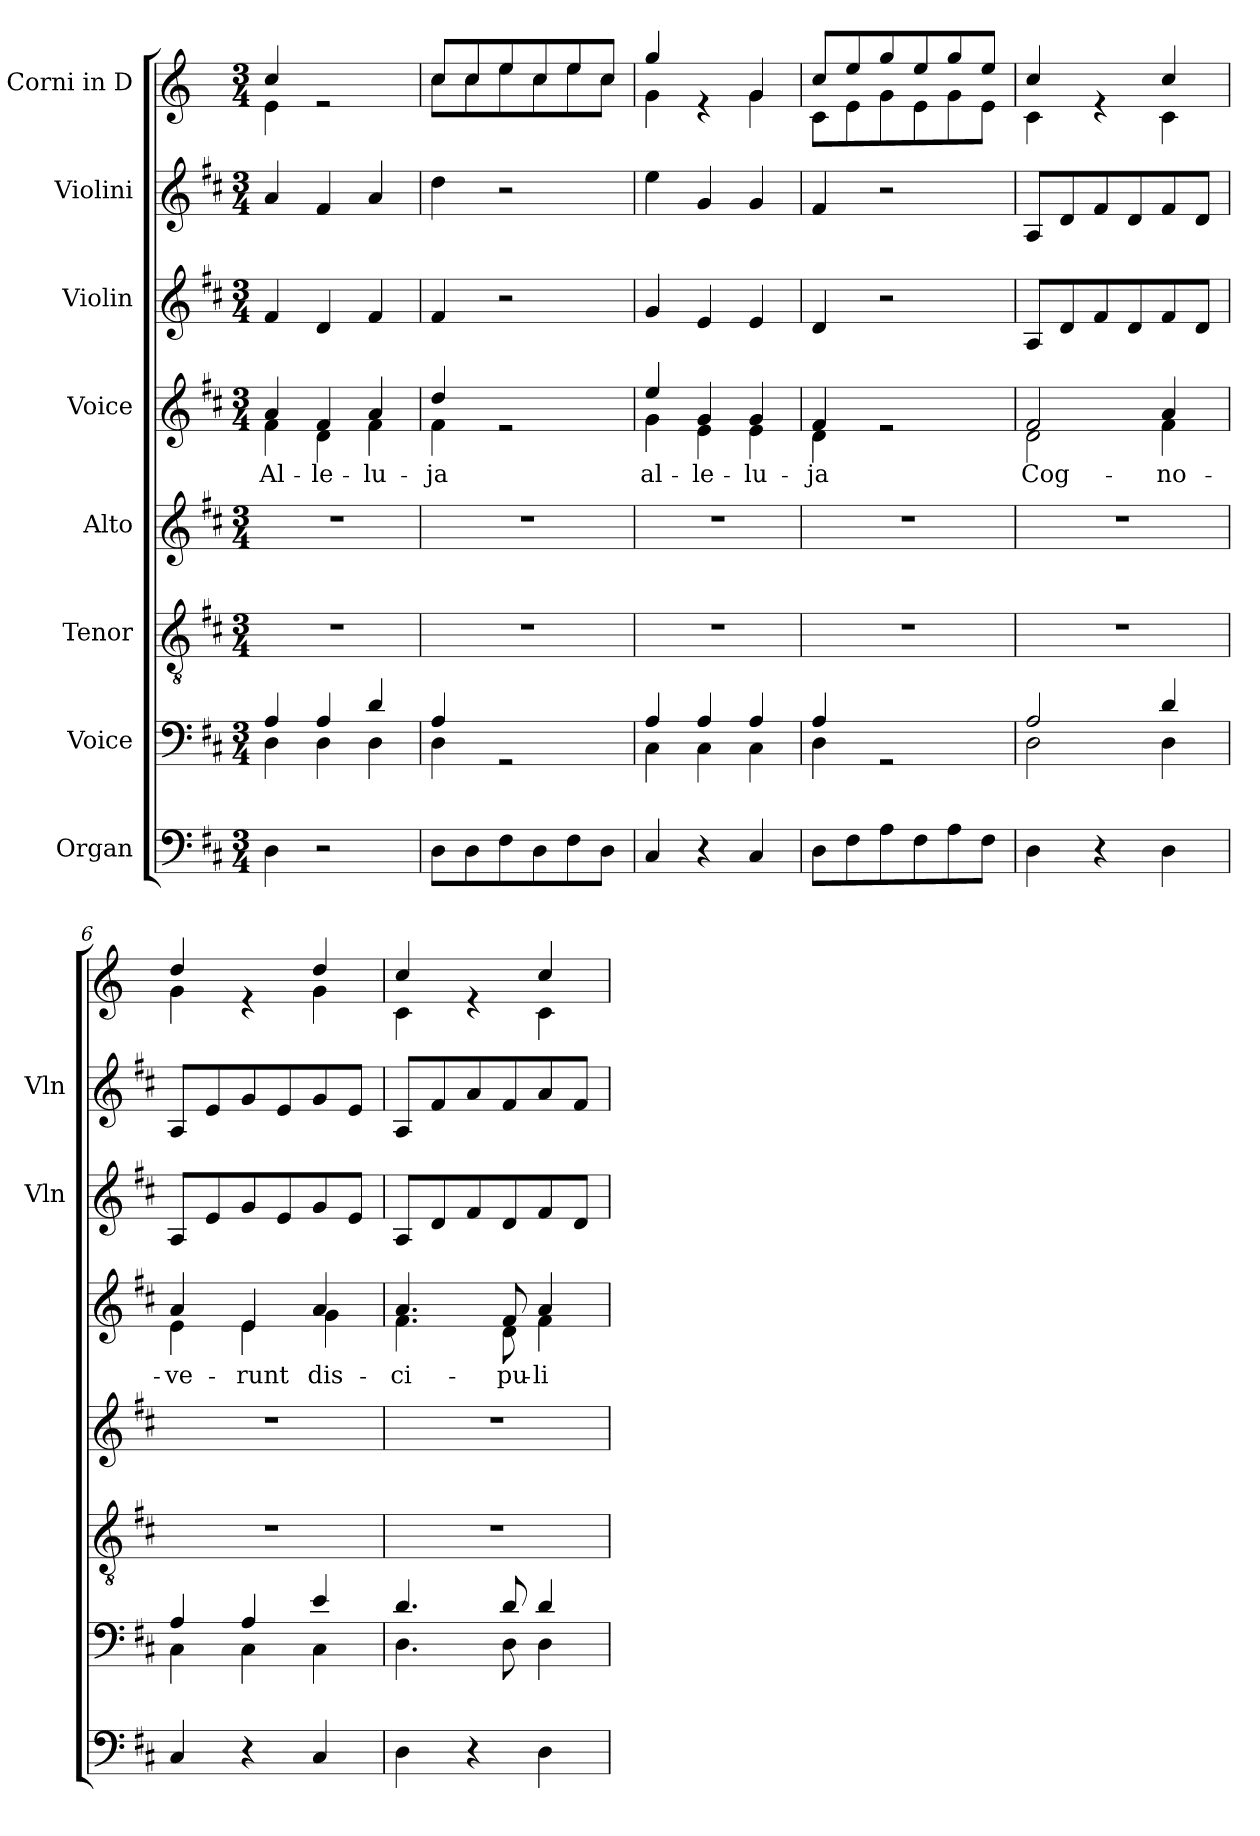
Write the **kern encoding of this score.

**kern	**kern	**kern	**kern	**kern	**text	**kern	**kern	**kern
*part8	*part7	*part6	*part5	*part4	*part4	*part3	*part2	*part1
*staff8	*staff7	*staff6	*staff5	*staff4	*staff4	*staff3	*staff2	*staff1
*I"Organ	*I"Voice	*I"Tenor	*I"Alto	*I"Voice	*	*I"Violin	*I"Violini	*I"Corni in D
*	*	*	*	*	*	*I'Vln	*I'Vln	*
*clefF4	*clefF4	*clefGv2	*clefG2	*clefG2	*	*clefG2	*clefG2	*clefG2
*	*	*	*	*	*	*	*	*ITrd6c10
*k[f#c#]	*k[f#c#]	*k[f#c#]	*k[f#c#]	*k[f#c#]	*	*k[f#c#]	*k[f#c#]	*k[f#c#]
*M3/4	*M3/4	*M3/4	*M3/4	*M3/4	*	*M3/4	*M3/4	*M3/4
*MM120	*MM120	*MM120	*MM120	*MM120	*	*MM120	*MM120	*MM120
=1	=1	=1	=1	=1	=1	=1	=1	=1
*	*^	*	*	*	*	*	*	*
!	!	!	!	!	!	!	!	!	!LO:TX:a:B:t=[
!	!	!	!	!	!	!	!	!	!LO:TX:a:B:t=] Allegro
!	!	!	!	!	!	!LO:LY:b	!	!	!
*	*	*	*	*	*^	*	*	*	*^
4D\	4A/	4D\	2.r	2.r	4a/	4f#\	Al-	4f#/	4a/	4d/	4F#\
!	!	!	!	!	!	!	!LO:LY:b	!	!	!	!
2r	4A/	4D\	.	.	4f#/	4d\	-le-	4d/	4f#/	2re	2ryy
!	!	!	!	!	!	!	!LO:LY:b	!	!	!	!
.	4d/	4D\	.	.	4a/	4f#\	-lu-	4f#/	4a/	.	.
=2	=2	=2	=2	=2	=2	=2	=2	=2	=2	=2	=2
!	!	!	!	!	!	!	!LO:LY:b	!	!	!	!
8D\L	4A/	4D\	2.r	2.r	4dd/	4f#\	-ja	4f#/	4dd\	8d/L	8d\L
8D\	.	.	.	.	.	.	.	.	.	8d/	8d\
8F#\	2rGG	2ryy	.	.	2re	2ryy	.	2r	2r	8f#/	8f#\
8D\	.	.	.	.	.	.	.	.	.	8d/	8d\
8F#\	.	.	.	.	.	.	.	.	.	8f#/	8f#\
8D\J	.	.	.	.	.	.	.	.	.	8d/J	8d\J
=3	=3	=3	=3	=3	=3	=3	=3	=3	=3	=3	=3
!	!	!	!	!	!	!	!LO:LY:b	!	!	!	!
4C#/	4A/	4C#\	2.r	2.r	4ee/	4g\	al-	4g/	4ee\	4a/	4A\
!	!	!	!	!	!	!	!LO:LY:b	!	!	!	!
4r	4A/	4C#\	.	.	4g/	4e\	-le-	4e/	4g/	4re	4ryy
!	!	!	!	!	!	!	!LO:LY:b	!	!	!	!
4C#/	4A/	4C#\	.	.	4g/	4e\	-lu-	4e/	4g/	4A/	4A\
=4	=4	=4	=4	=4	=4	=4	=4	=4	=4	=4	=4
!	!	!	!	!	!	!	!LO:LY:b	!	!	!	!
8D\L	4A/	4D\	2.r	2.r	4f#/	4d\	-ja	4d/	4f#/	8d/L	8D\L
8F#\	.	.	.	.	.	.	.	.	.	8f#/	8F#\
8A\	2rGG	2ryy	.	.	2re	2ryy	.	2r	2r	8a/	8A\
8F#\	.	.	.	.	.	.	.	.	.	8f#/	8F#\
8A\	.	.	.	.	.	.	.	.	.	8a/	8A\
8F#\J	.	.	.	.	.	.	.	.	.	8f#/J	8F#\J
=5	=5	=5	=5	=5	=5	=5	=5	=5	=5	=5	=5
!	!	!	!	!	!	!	!LO:LY:b	!	!	!	!
4D\	2A/	2D\	2.r	2.r	2f#/	2d\	Cog-	8A/L	8A/L	4d/	4D\
.	.	.	.	.	.	.	.	8d/	8d/	.	.
4r	.	.	.	.	.	.	.	8f#/	8f#/	4re	4ryy
.	.	.	.	.	.	.	.	8d/	8d/	.	.
!	!	!	!	!	!	!	!LO:LY:b	!	!	!	!
4D\	4d/	4D\	.	.	4a/	4f#\	-no-	8f#/	8f#/	4d/	4D\
.	.	.	.	.	.	.	.	8d/J	8d/J	.	.
=6	=6	=6	=6	=6	=6	=6	=6	=6	=6	=6	=6
!	!	!	!	!	!	!	!LO:LY:b	!	!	!	!
4C#/	4A/	4C#\	2.r	2.r	4a/	4e\	-ve-	8A/L	8A/L	4e/	4A\
.	.	.	.	.	.	.	.	8e/	8e/	.	.
!	!	!	!	!	!	!	!LO:LY:b	!	!	!	!
4r	4A/	4C#\	.	.	4e/	4e\	-runt	8g/	8g/	4re	4ryy
.	.	.	.	.	.	.	.	8e/	8e/	.	.
!	!	!	!	!	!	!	!LO:LY:b	!	!	!	!
4C#/	4e/	4C#\	.	.	4a/	4g\	dis-	8g/	8g/	4e/	4A\
.	.	.	.	.	.	.	.	8e/J	8e/J	.	.
=7	=7	=7	=7	=7	=7	=7	=7	=7	=7	=7	=7
!	!	!	!	!	!	!	!LO:LY:b	!	!	!	!
4D\	4.d/	4.D\	2.r	2.r	4.a/	4.f#\	-ci-	8A/L	8A/L	4d/	4D\
.	.	.	.	.	.	.	.	8d/	8f#/	.	.
4r	.	.	.	.	.	.	.	8f#/	8a/	4re	4ryy
!	!	!	!	!	!	!	!LO:LY:b	!	!	!	!
.	8d/	8D\	.	.	8f#/	8d\	-pu-	8d/	8f#/	.	.
!	!	!	!	!	!	!	!LO:LY:b	!	!	!	!
4D\	4d/	4D\	.	.	4a/	4f#\	-li	8f#/	8a/	4d/	4D\
.	.	.	.	.	.	.	.	8d/J	8f#/J	.	.
*	*v	*v	*	*	*v	*v	*	*	*	*v	*v
=	=	=	=	=	=	=	=	=
*-	*-	*-	*-	*-	*-	*-	*-	*-
